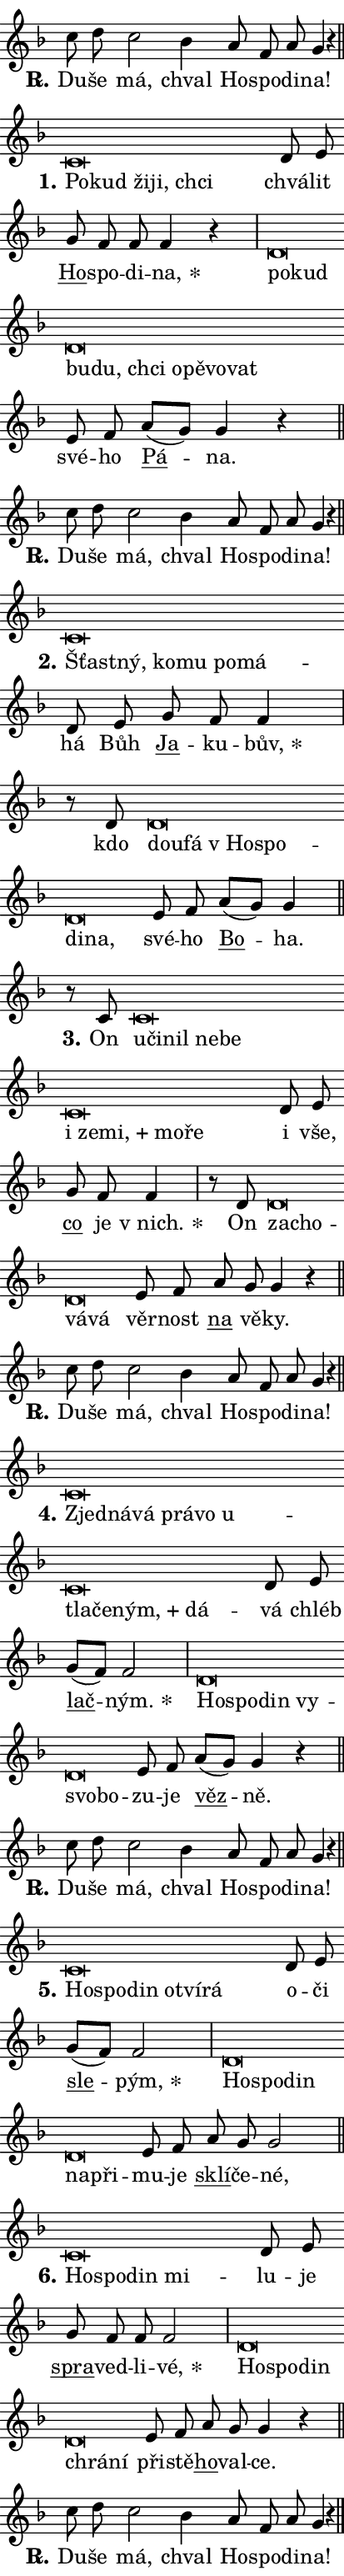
\version "2.22.1"
\header { tagline = "" }
\paper {
  indent = 0\cm
  top-margin = 0\cm
  right-margin = 0\cm
  bottom-margin = 0\cm
  left-margin = 0\cm
  paper-width = 7\cm
  page-breaking = #ly:one-page-breaking
  system-system-spacing.basic-distance = #11
  score-system-spacing.basic-distance = #11
  ragged-last = ##f
}


%% Author: Thomas Morley
%% https://lists.gnu.org/archive/html/lilypond-user/2020-05/msg00002.html
#(define (line-position grob)
"Returns position of @var[grob} in current system:
   @code{'start}, if at first time-step
   @code{'end}, if at last time-step
   @code{'middle} otherwise
"
  (let* ((col (ly:item-get-column grob))
         (ln (ly:grob-object col 'left-neighbor))
         (rn (ly:grob-object col 'right-neighbor))
         (col-to-check-left (if (ly:grob? ln) ln col))
         (col-to-check-right (if (ly:grob? rn) rn col))
         (break-dir-left
           (and
             (ly:grob-property col-to-check-left 'non-musical #f)
             (ly:item-break-dir col-to-check-left)))
         (break-dir-right
           (and
             (ly:grob-property col-to-check-right 'non-musical #f)
             (ly:item-break-dir col-to-check-right))))
        (cond ((eqv? 1 break-dir-left) 'start)
              ((eqv? -1 break-dir-right) 'end)
              (else 'middle))))

#(define (tranparent-at-line-position vctor)
  (lambda (grob)
  "Relying on @code{line-position} select the relevant enry from @var{vctor}.
Used to determine transparency,"
    (case (line-position grob)
      ((end) (not (vector-ref vctor 0)))
      ((middle) (not (vector-ref vctor 1)))
      ((start) (not (vector-ref vctor 2))))))

noteHeadBreakVisibility =
#(define-music-function (break-visibility)(vector?)
"Makes @code{NoteHead}s transparent relying on @var{break-visibility}"
#{
  \override NoteHead.transparent =
    #(tranparent-at-line-position break-visibility)
#})

#(define delete-ledgers-for-transparent-note-heads
  (lambda (grob)
    "Reads whether a @code{NoteHead} is transparent.
If so this @code{NoteHead} is removed from @code{'note-heads} from
@var{grob}, which is supposed to be @code{LedgerLineSpanner}.
As a result ledgers are not printed for this @code{NoteHead}"
    (let* ((nhds-array (ly:grob-object grob 'note-heads))
           (nhds-list
             (if (ly:grob-array? nhds-array)
                 (ly:grob-array->list nhds-array)
                 '()))
           ;; Relies on the transparent-property being done before
           ;; Staff.LedgerLineSpanner.after-line-breaking is executed.
           ;; This is fragile ...
           (to-keep
             (remove
               (lambda (nhd)
                 (ly:grob-property nhd 'transparent #f))
               nhds-list)))
      ;; TODO find a better method to iterate over grob-arrays, similiar
      ;; to filter/remove etc for lists
      ;; For now rebuilt from scratch
      (set! (ly:grob-object grob 'note-heads)  '())
      (for-each
        (lambda (nhd)
          (ly:pointer-group-interface::add-grob grob 'note-heads nhd))
        to-keep))))

hideNotes = {
  \noteHeadBreakVisibility #begin-of-line-visible
}
unHideNotes = {
  \noteHeadBreakVisibility #all-visible
}

% work-around for resetting accidentals
% https://lilypond.org/doc/v2.23/Documentation/notation/displaying-rhythms#unmetered-music
cadenzaMeasure = {
  \cadenzaOff
  \partial 1024 s1024
  \cadenzaOn
}

#(define-markup-command (accent layout props text) (markup?)
  "Underline accented syllable"
  (interpret-markup layout props
    #{\markup \override #'(offset . 4.3) \underline { #text }#}))

responsum = \markup \concat {
  "R" \hspace #-1.05 \path #0.1 #'((moveto 0 0.07) (lineto 0.9 0.8)) \hspace #0.05 "."
}

\layout {
    \context {
        \Staff
        \remove "Time_signature_engraver"
        \override LedgerLineSpanner.after-line-breaking = #delete-ledgers-for-transparent-note-heads
    }
    \context {
        \Voice {
            \override NoteHead.output-attributes = #'((class . "notehead"))
            \override Hairpin.height = #0.55
        }
    }
    \context {
        \Lyrics {
            \override StanzaNumber.output-attributes = #'((class . "stanzanumber"))
            \override LyricSpace.minimum-distance = #0.9
            \override LyricText.font-name = #"TeX Gyre Schola"
            \override LyricText.font-size = 1
            \override StanzaNumber.font-name = #"TeX Gyre Schola Bold"
            \override StanzaNumber.font-size = 1
        }
    }
}

% magnetic-lyrics.ily
%
%   written by
%     Jean Abou Samra <jean@abou-samra.fr>
%     Werner Lemberg <wl@gnu.org>
%
%   adapted by
%     Jiri Hon <jiri.hon@gmail.com>
%
% Version 2022-Apr-15

% https://www.mail-archive.com/lilypond-user@gnu.org/msg149350.html

#(define (Left_hyphen_pointer_engraver context)
   "Collect syllable-hyphen-syllable occurrences in lyrics and store
them in properties.  This engraver only looks to the left.  For
example, if the lyrics input is @code{foo -- bar}, it does the
following.

@itemize @bullet
@item
Set the @code{text} property of the @code{LyricHyphen} grob between
@q{foo} and @q{bar} to @code{foo}.

@item
Set the @code{left-hyphen} property of the @code{LyricText} grob with
text @q{foo} to the @code{LyricHyphen} grob between @q{foo} and
@q{bar}.
@end itemize

Use this auxiliary engraver in combination with the
@code{lyric-@/text::@/apply-@/magnetic-@/offset!} hook."
   (let ((hyphen #f)
         (text #f))
     (make-engraver
      (acknowledgers
       ((lyric-syllable-interface engraver grob source-engraver)
        (set! text grob)))
      (end-acknowledgers
       ((lyric-hyphen-interface engraver grob source-engraver)
        ;(when (not (grob::has-interface grob 'lyric-space-interface))
          (set! hyphen grob)));)
      ((stop-translation-timestep engraver)
       (when (and text hyphen)
         (ly:grob-set-object! text 'left-hyphen hyphen))
       (set! text #f)
       (set! hyphen #f)))))

#(define (lyric-text::apply-magnetic-offset! grob)
   "If the space between two syllables is less than the value in
property @code{LyricText@/.details@/.squash-threshold}, move the right
syllable to the left so that it gets concatenated with the left
syllable.

Use this function as a hook for
@code{LyricText@/.after-@/line-@/breaking} if the
@code{Left_@/hyphen_@/pointer_@/engraver} is active."
   (let ((hyphen (ly:grob-object grob 'left-hyphen #f)))
     (when hyphen
       (let ((left-text (ly:spanner-bound hyphen LEFT)))
         (when (grob::has-interface left-text 'lyric-syllable-interface)
           (let* ((common (ly:grob-common-refpoint grob left-text X))
                  (this-x-ext (ly:grob-extent grob common X))
                  (left-x-ext
                   (begin
                     ;; Trigger magnetism for left-text.
                     (ly:grob-property left-text 'after-line-breaking)
                     (ly:grob-extent left-text common X)))
                  ;; `delta` is the gap width between two syllables.
                  (delta (- (interval-start this-x-ext)
                            (interval-end left-x-ext)))
                  (details (ly:grob-property grob 'details))
                  (threshold (assoc-get 'squash-threshold details 0.2)))
             (when (< delta threshold)
               (let* (;; We have to manipulate the input text so that
                      ;; ligatures crossing syllable boundaries are not
                      ;; disabled.  For languages based on the Latin
                      ;; script this is essentially a beautification.
                      ;; However, for non-Western scripts it can be a
                      ;; necessity.
                      (lt (ly:grob-property left-text 'text))
                      (rt (ly:grob-property grob 'text))
                      (is-space (grob::has-interface hyphen 'lyric-space-interface))
                      (space (if is-space " " ""))
                      (space-markup (grob-interpret-markup grob " "))
                      (space-size (interval-length (ly:stencil-extent space-markup X)))
                      (extra-delta (if is-space space-size 0))
                      ;; Append new syllable.
                      (ltrt-space (if (and (string? lt) (string? rt))
                                (string-append lt space rt)
                                (make-concat-markup (list lt space rt))))
                      ;; Right-align `ltrt` to the right side.
                      (ltrt-space-markup (grob-interpret-markup
                               grob
                               (make-translate-markup
                                (cons (interval-length this-x-ext) 0)
                                (make-right-align-markup ltrt-space)))))
                 (begin
                   ;; Don't print `left-text`.
                   (ly:grob-set-property! left-text 'stencil #f)
                   ;; Set text and stencil (which holds all collected
                   ;; syllables so far) and shift it to the left.
                   (ly:grob-set-property! grob 'text ltrt-space)
                   (ly:grob-set-property! grob 'stencil ltrt-space-markup)
                   (ly:grob-translate-axis! grob (- (- delta extra-delta)) X))))))))))


#(define (lyric-hyphen::displace-bounds-first grob)
   ;; Make very sure this callback isn't triggered too early.
   (let ((left (ly:spanner-bound grob LEFT))
         (right (ly:spanner-bound grob RIGHT)))
     (ly:grob-property left 'after-line-breaking)
     (ly:grob-property right 'after-line-breaking)
     (ly:lyric-hyphen::print grob)))

squashThreshold = #0.4

\layout {
  \context {
    \Lyrics
    \consists #Left_hyphen_pointer_engraver
    \override LyricText.after-line-breaking =
      #lyric-text::apply-magnetic-offset!
    \override LyricHyphen.stencil = #lyric-hyphen::displace-bounds-first
    \override LyricText.details.squash-threshold = \squashThreshold
    \override LyricHyphen.minimum-distance = 0
    \override LyricHyphen.minimum-length = \squashThreshold
  }
}

squash = \override LyricText.details.squash-threshold = 9999
unSquash = \override LyricText.details.squash-threshold = \squashThreshold

left = \override LyricText.self-alignment-X = #LEFT
unLeft = \revert LyricText.self-alignment-X

starOffset = #(lambda (grob) 
                (let ((x_offset (ly:self-alignment-interface::aligned-on-x-parent grob)))
                  (if (= x_offset 0) 0 (+ x_offset 1.2))))

star = #(define-music-function (syllable)(string?)
"Append star separator at the end of a syllable"
#{
  \once \override LyricText.X-offset = #starOffset
  \lyricmode { \markup {
    #syllable
    \override #'((font-name . "TeX Gyre Schola Bold")) \hspace #0.2 \lower #0.65 \larger "*"
  } }
#})

starAccent = #(define-music-function (syllable)(string?)
"Append star separator at the end of a syllable and make accent"
#{
  \once \override LyricText.X-offset = #starOffset
  \lyricmode { \markup {
    \accent #syllable
    \override #'((font-name . "TeX Gyre Schola Bold")) \hspace #0.2 \lower #0.65 \larger "*"
  } }
#})

breath = #(define-music-function (syllable)(string?)
"Append breathing indicator at the end of a syllable"
#{
  \lyricmode { \markup { #syllable "+" } }
#})

optionalBreath = #(define-music-function (syllable)(string?)
"Append optional breathing indicator at the end of a syllable"
#{
  \lyricmode { \markup { #syllable "(+)" } }
#})


\score {
    <<
        \new Voice = "melody" { \cadenzaOn \key f \major \relative { c''8 d c2 bes4 a8 f a g4 r \cadenzaMeasure \bar "||" \break }
\relative { c'\breve*1/16 \hideNotes \breve*1/16 \bar "" \breve*1/16 \bar "" \breve*1/16 \breve*1/16 \bar "" \unHideNotes d8 e \bar "" g f f f4 r \cadenzaMeasure \bar "|" d\breve*1/16 \hideNotes \breve*1/16 \bar "" \breve*1/16 \bar "" \breve*1/16 \bar "" \breve*1/16 \bar "" \breve*1/16 \bar "" \breve*1/16 \bar "" \breve*1/16 \breve*1/16 \bar "" \unHideNotes e8 f \bar "" a[( g)] g4 r \cadenzaMeasure \bar "||" \break }
\relative { c''8 d c2 bes4 a8 f a g4 r \cadenzaMeasure \bar "||" \break }
\relative { c'\breve*1/16 \hideNotes \breve*1/16 \bar "" \breve*1/16 \bar "" \breve*1/16 \bar "" \breve*1/16 \breve*1/16 \bar "" \unHideNotes d8 e \bar "" g f f4 \cadenzaMeasure \bar "|" r8 d8 d\breve*1/16 \hideNotes \breve*1/16 \bar "" \breve*1/16 \bar "" \breve*1/16 \bar "" \breve*1/16 \breve*1/16 \bar "" \unHideNotes e8 f \bar "" a[( g)] g4 \cadenzaMeasure \bar "||" \break }
\relative { r8 c'8 c\breve*1/16 \hideNotes \breve*1/16 \bar "" \breve*1/16 \bar "" \breve*1/16 \bar "" \breve*1/16 \bar "" \breve*1/16 \bar "" \breve*1/16 \bar "" \breve*1/16 \bar "" \breve*1/16 \breve*1/16 \bar "" \unHideNotes d8 e \bar "" g f f4 \cadenzaMeasure \bar "|" r8 d8 d\breve*1/16 \hideNotes \breve*1/16 \bar "" \breve*1/16 \breve*1/16 \bar "" \unHideNotes e8 f \bar "" a g g4 r \cadenzaMeasure \bar "||" \break }
\relative { c''8 d c2 bes4 a8 f a g4 r \cadenzaMeasure \bar "||" \break }
\relative { c'\breve*1/16 \hideNotes \breve*1/16 \bar "" \breve*1/16 \bar "" \breve*1/16 \bar "" \breve*1/16 \bar "" \breve*1/16 \bar "" \breve*1/16 \bar "" \breve*1/16 \bar "" \breve*1/16 \breve*1/16 \bar "" \unHideNotes d8 e \bar "" g[( f)] f2 \cadenzaMeasure \bar "|" d\breve*1/16 \hideNotes \breve*1/16 \bar "" \breve*1/16 \bar "" \breve*1/16 \bar "" \breve*1/16 \breve*1/16 \bar "" \unHideNotes e8 f \bar "" a[( g)] g4 r \cadenzaMeasure \bar "||" \break }
\relative { c''8 d c2 bes4 a8 f a g4 r \cadenzaMeasure \bar "||" \break }
\relative { c'\breve*1/16 \hideNotes \breve*1/16 \bar "" \breve*1/16 \bar "" \breve*1/16 \bar "" \breve*1/16 \breve*1/16 \bar "" \unHideNotes d8 e \bar "" g[( f)] f2 \cadenzaMeasure \bar "|" d\breve*1/16 \hideNotes \breve*1/16 \bar "" \breve*1/16 \bar "" \breve*1/16 \breve*1/16 \bar "" \unHideNotes e8 f \bar "" a g g2 \cadenzaMeasure \bar "||" \break }
\relative { c'\breve*1/16 \hideNotes \breve*1/16 \bar "" \breve*1/16 \breve*1/16 \bar "" \unHideNotes d8 e \bar "" g f f f2 \cadenzaMeasure \bar "|" d\breve*1/16 \hideNotes \breve*1/16 \bar "" \breve*1/16 \bar "" \breve*1/16 \breve*1/16 \bar "" \unHideNotes e8 f \bar "" a g g4 r \cadenzaMeasure \bar "||" \break }
\relative { c''8 d c2 bes4 a8 f a g4 r \cadenzaMeasure \bar "||" \break } \bar "|." }
        \new Lyrics \lyricsto "melody" { \lyricmode { \set stanza = \responsum
Du -- še má, chval Ho -- spo -- di -- na!
\set stanza = "1."
\left Po -- \squash kud ži -- ji, chci \unLeft \unSquash chvá -- lit \markup \accent Ho -- spo -- di -- \star na, \left po -- \squash kud bu -- du, chci o -- pě -- vo -- vat \unLeft \unSquash své -- ho \markup \accent Pá -- na.
\set stanza = \responsum
Du -- še má, chval Ho -- spo -- di -- na!
\set stanza = "2."
\left Šťast -- \squash ný, ko -- mu po -- má -- \unLeft \unSquash há Bůh \markup \accent Ja -- ku -- \star bův, kdo \left dou -- \squash fá "v Ho" -- spo -- di -- na, \unLeft \unSquash své -- ho \markup \accent Bo -- ha.
\set stanza = "3."
On \left u -- \squash či -- nil ne -- be i ze -- \breath "mi," mo -- ře \unLeft \unSquash i vše, \markup \accent co je \star "v nich." On \left za -- \squash cho -- vá -- vá \unLeft \unSquash věr -- nost \markup \accent na vě -- ky.
\set stanza = \responsum
Du -- še má, chval Ho -- spo -- di -- na!
\set stanza = "4."
\left Zjed -- \squash ná -- vá prá -- vo u -- tla -- če -- \breath "ným," dá -- \unLeft \unSquash vá chléb \markup \accent lač -- \star ným. \left Ho -- \squash spo -- din vy -- svo -- bo -- \unLeft \unSquash zu -- je \markup \accent věz -- ně.
\set stanza = \responsum
Du -- še má, chval Ho -- spo -- di -- na!
\set stanza = "5."
\left Ho -- \squash spo -- din o -- tví -- rá \unLeft \unSquash o -- či \markup \accent sle -- \star pým, \left Ho -- \squash spo -- din na -- při -- \unLeft \unSquash mu -- je \markup \accent sklí -- če -- né,
\set stanza = "6."
\left Ho -- \squash spo -- din mi -- \unLeft \unSquash lu -- je \markup \accent spra -- ved -- li -- \star vé, \left Ho -- \squash spo -- din chrá -- ní \unLeft \unSquash při -- stě -- \markup \accent ho -- val -- ce.
\set stanza = \responsum
Du -- še má, chval Ho -- spo -- di -- na! } }
    >>
    \layout {}
}
